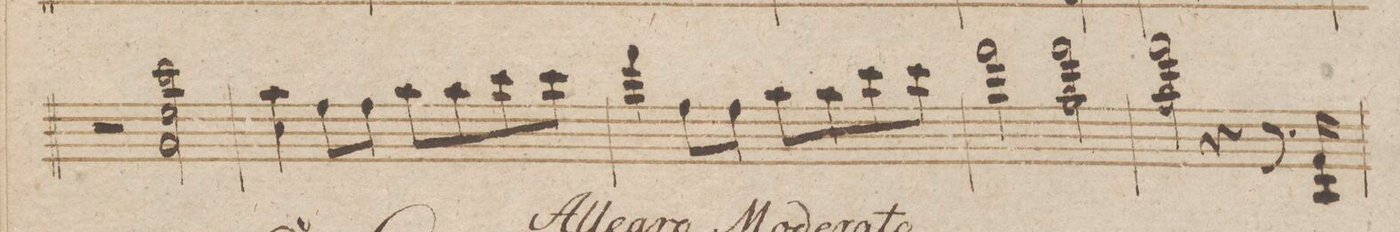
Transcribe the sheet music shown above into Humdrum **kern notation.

**kern	**dynam
*I"Violino 1mo	*
*clefG2	*
*k[b-]	*
*met(c)	*
*M4/4	*
2r	.
2ccc\ 2ee\ 2g\	.
=214	=214
4aa\ 4cc\	.
8ff\L	.
8ff\J	.
8aa\L	.
8aa\	.
8ccc\	.
8ccc\J	.
=215	=215
4fff\	.
8ff\L	.
8ff\J	.
8aa\L	.
8aa\	.
8ccc\	.
8ccc\J	.
=216	=216
2fff\	.
2fff\ 2aa\	.
=217	=217
2fff\ 2aa\	.
4r	.
8.r	.
16f/ 16A/	.
=218	=218
*-	*-
